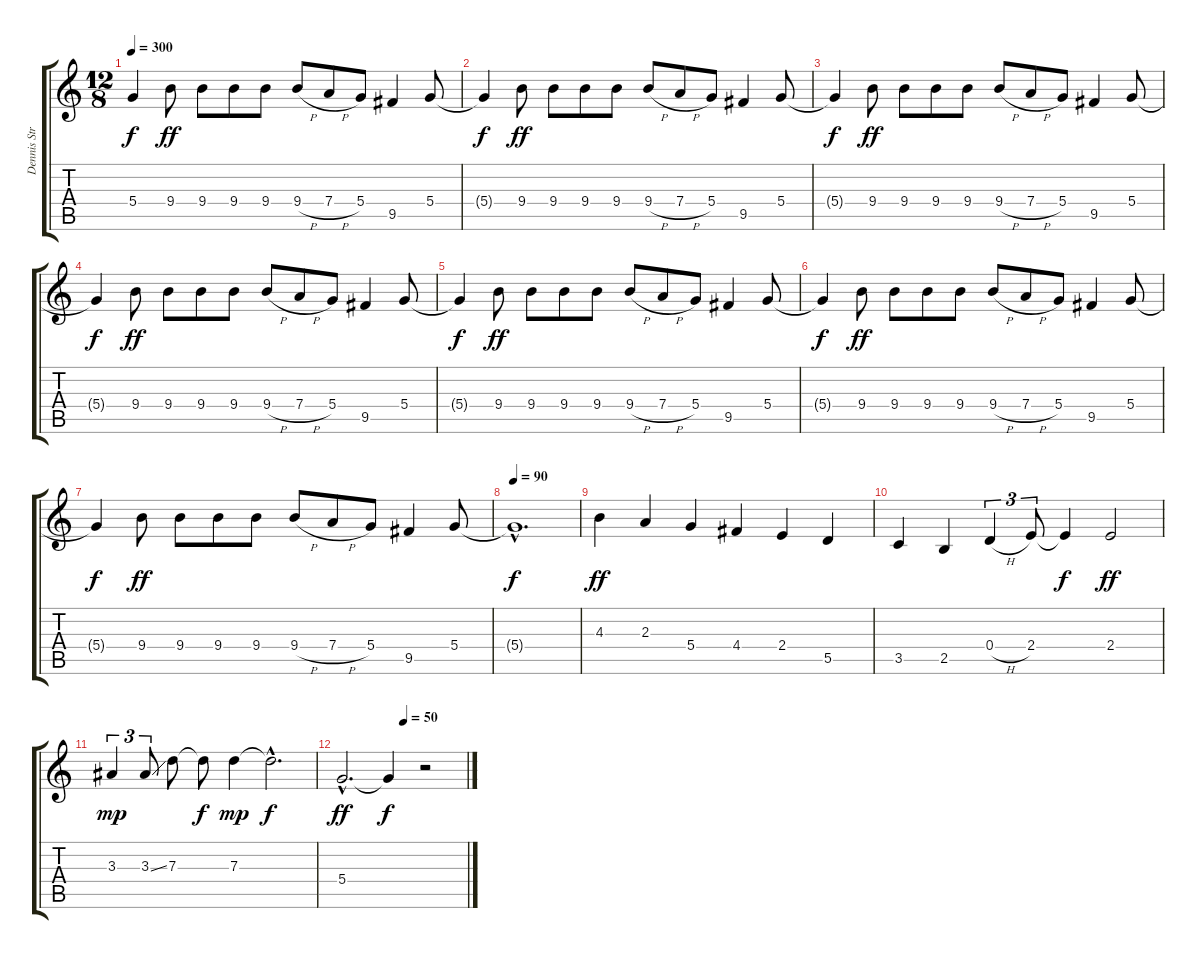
\track ("Dennis Stratton" "Dennis Str") {instrument overdrivenguitar}
\staff {score tabs}
\tuning (E4 B3 G3 D3 A2 E2) {hide}
\ts (12 8)
\tempo 300
\clef g2
\ks c
5.4{t}.4{dy f} 9.4.8{dy ff} 9.4.8 9.4.8 9.4.8 9.4{h}.8 7.4{h}.8 5.4.8 9.5.4 5.4.8 |
5.4{t}.4{dy f} 9.4.8{dy ff} 9.4.8 9.4.8 9.4.8 9.4{h}.8 7.4{h}.8 5.4.8 9.5.4 5.4.8 |
5.4{t}.4{dy f} 9.4.8{dy ff} 9.4.8 9.4.8 9.4.8 9.4{h}.8 7.4{h}.8 5.4.8 9.5.4 5.4.8 |
5.4{t}.4{dy f} 9.4.8{dy ff} 9.4.8 9.4.8 9.4.8 9.4{h}.8 7.4{h}.8 5.4.8 9.5.4 5.4.8 |
5.4{t}.4{dy f} 9.4.8{dy ff} 9.4.8 9.4.8 9.4.8 9.4{h}.8 7.4{h}.8 5.4.8 9.5.4 5.4.8 |
5.4{t}.4{dy f} 9.4.8{dy ff} 9.4.8 9.4.8 9.4.8 9.4{h}.8 7.4{h}.8 5.4.8 9.5.4 5.4.8 |
5.4{t}.4{dy f} 9.4.8{dy ff} 9.4.8 9.4.8 9.4.8 9.4{h}.8 7.4{h}.8 5.4.8 9.5.4 5.4.8 |
\tempo 90
5.4{hac t}.1{d dy f} |
4.3.4{dy ff} 2.3.4 5.4.4 4.4.4 2.4.4 5.5.4 |
3.5.4 2.5.4 0.4{h}.4{tu (3 2)} 2.4.8{tu (3 2)} 2.4{t}.4{dy f} 2.4.2{dy ff} |
3.3.4{tu (3 2) dy mp} 3.3{ss}.8{tu (3 2)} 7.3.8 7.3{t}.8{dy f} 7.3.4{dy mp} 7.3{hac t}.2{d dy f} |
\tempo (50 0.5)
5.4{hac}.2{d dy ff volume 6} 5.4{t}.4{dy f} r.2
